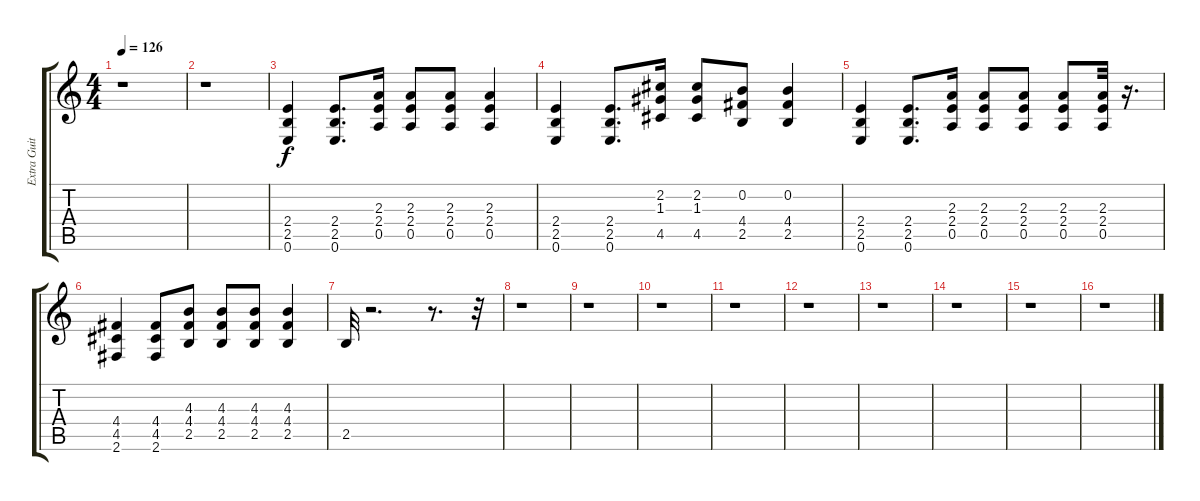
\track ("Extra Guitar" "Extra Guit") {instrument distortionguitar}
\staff {score tabs}
\tuning (E4 B3 G3 D3 A2 E2) {hide}
\ts (4 4)
\tempo 126
\clef g2
\ks c
r.1{dy f} |
r.1 |
(2.4 2.5 0.6).4 (2.4 2.5 0.6).8{d} (2.3 2.4 0.5).16 (2.3 2.4 0.5).8 (2.3 2.4 0.5).8 (2.3 2.4 0.5).4 |
(2.4 2.5 0.6).4 (2.4 2.5 0.6).8{d} (2.2 1.3 4.5).16 (2.2 1.3 4.5).8 (0.2 4.4 2.5).8 (0.2 4.4 2.5).4 |
(2.4 2.5 0.6).4 (2.4 2.5 0.6).8{d} (2.3 2.4 0.5).16 (2.3 2.4 0.5).8 (2.3 2.4 0.5).8 (2.3 2.4 0.5).8 (2.3 2.4 0.5).32 r.16{d} |
(4.4 4.5 2.6).4 (4.4 4.5 2.6).8 (4.3 4.4 2.5).8 (4.3 4.4 2.5).8 (4.3 4.4 2.5).8 (4.3 4.4 2.5).4 |
2.5.32 r.2{d} r.8{d} r.32 |
r.1 |
r.1 |
r.1 |
r.1 |
r.1 |
r.1 |
r.1 |
r.1 |
r.1
